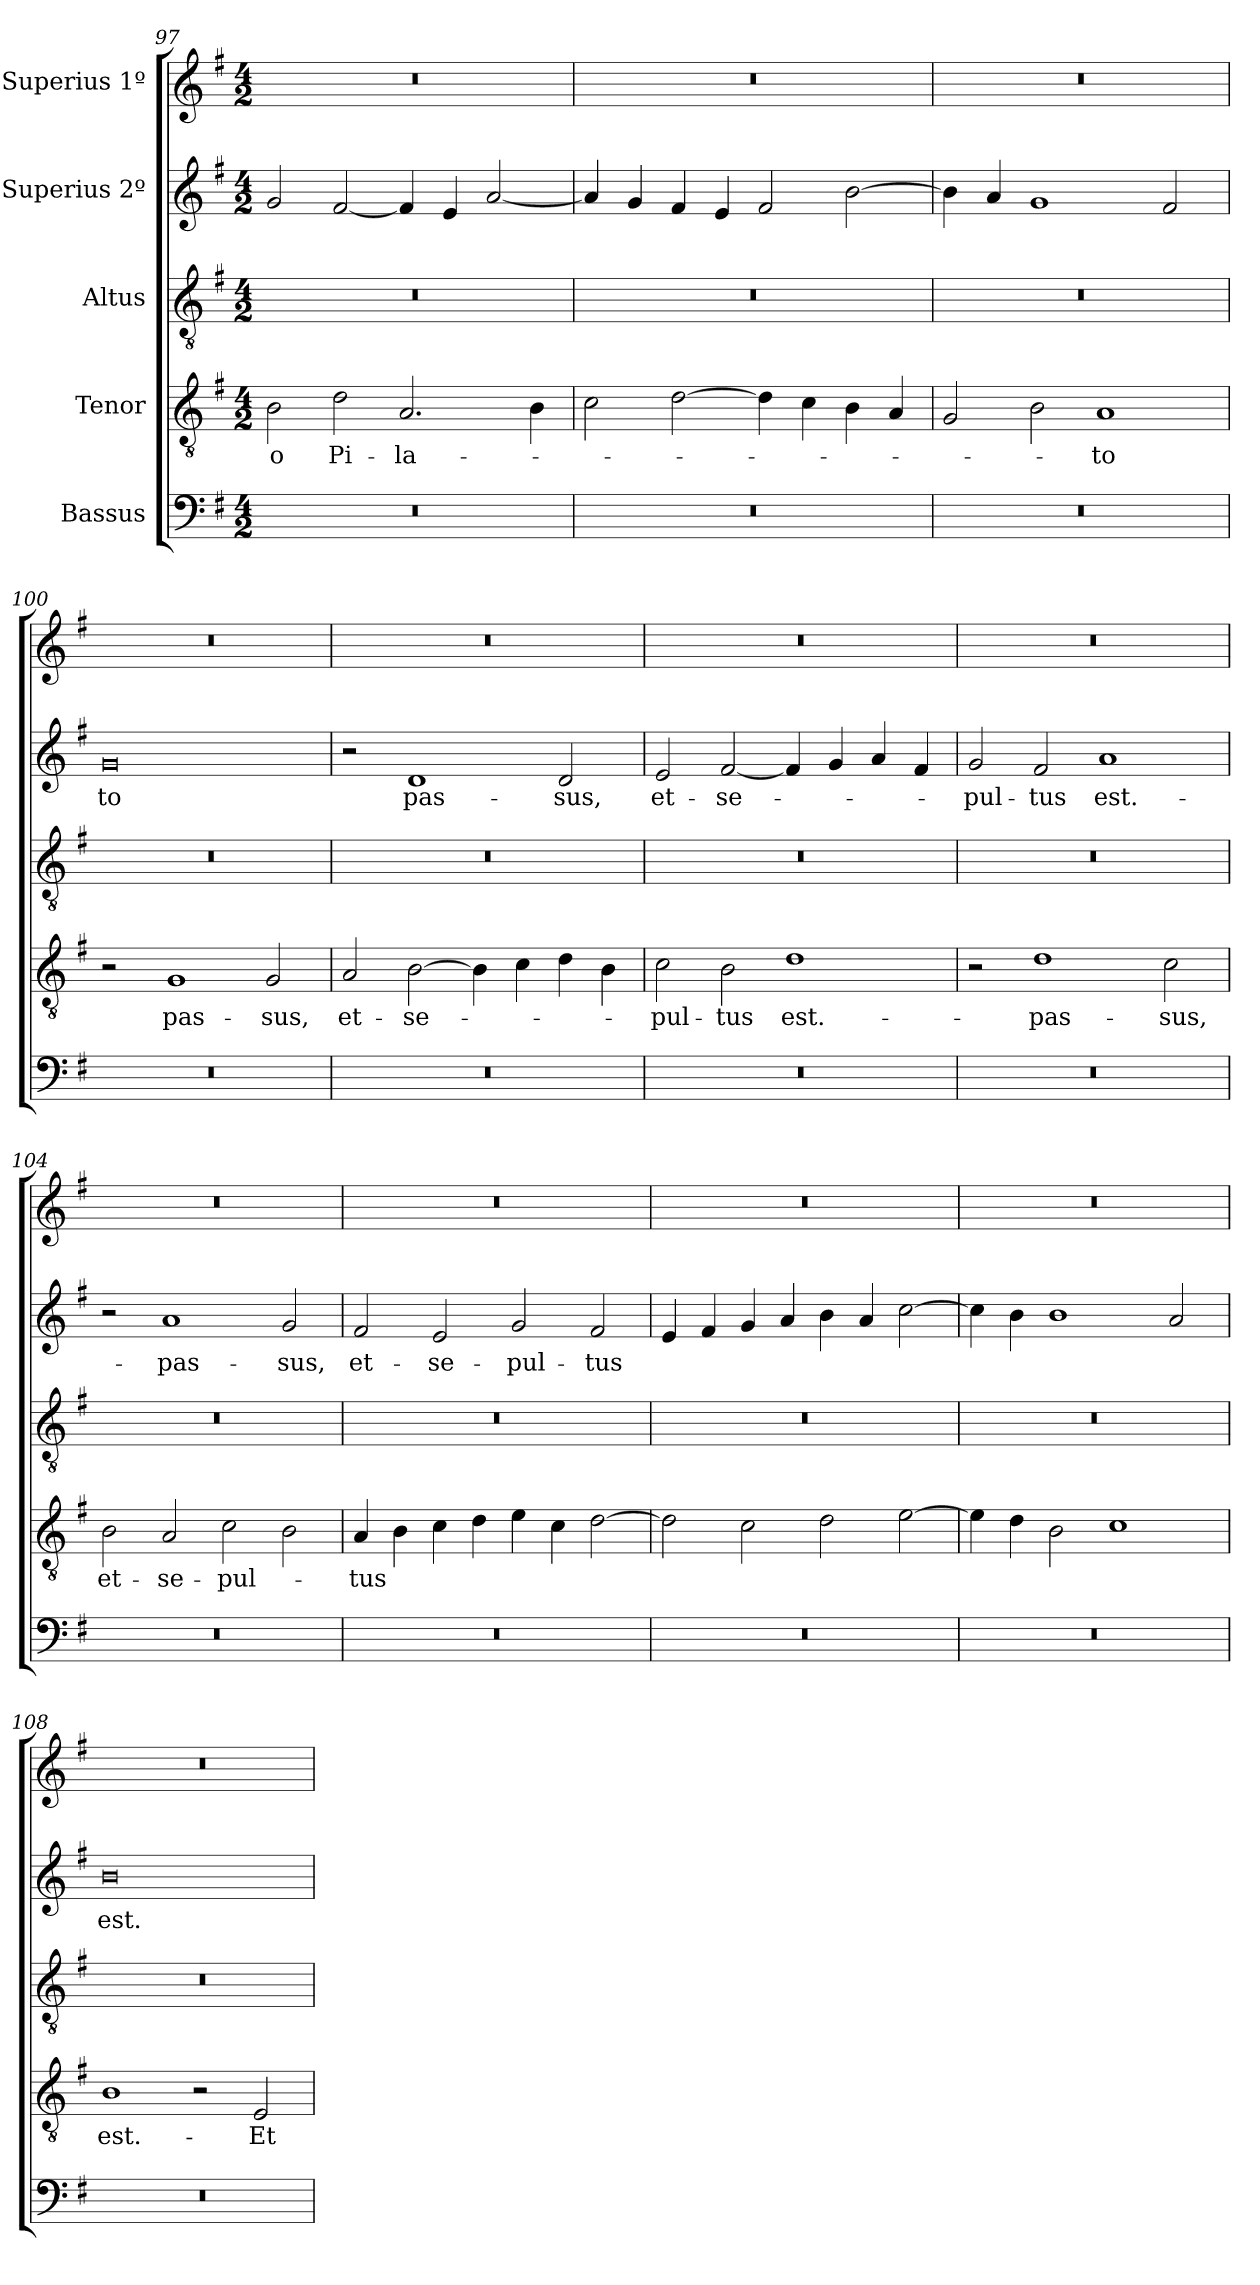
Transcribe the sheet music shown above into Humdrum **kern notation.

**kern	**kern	**text	**kern	**kern	**text	**kern
*part5	*part4	*part4	*part3	*part2	*part2	*part1
*staff5	*staff4	*staff4	*staff3	*staff2	*staff2	*staff1
*I"Bassus	*I"Tenor	*	*I"Altus	*I"Superius 2º	*	*I"Superius 1º
*clefF4	*clefGv2	*	*clefGv2	*clefG2	*	*clefG2
*k[f#]	*k[f#]	*	*k[f#]	*k[f#]	*	*k[f#]
*M4/2	*M4/2	*	*M4/2	*M4/2	*	*M4/2
=97	=97	=97	=97	=97	=97	=97
0r	2B\	-o	0r	2g/	.	0r
.	2d\	Pi-	.	[2f#/	.	.
.	2.A/	-la-	.	4f#/]	.	.
.	.	.	.	4e/	.	.
.	.	.	.	[2a/	.	.
.	4B\	.	.	.	.	.
=98	=98	=98	=98	=98	=98	=98
0r	2c\	.	0r	4a/]	.	0r
.	.	.	.	4g/	.	.
.	[2d\	.	.	4f#/	.	.
.	.	.	.	4e/	.	.
.	4d\]	.	.	2f#/	.	.
.	4c\	.	.	.	.	.
.	4B\	.	.	[2b\	.	.
.	4A/	.	.	.	.	.
=99	=99	=99	=99	=99	=99	=99
0r	2G/	.	0r	4b\]	.	0r
.	.	.	.	4a/	.	.
.	2B\	.	.	1g/	.	.
.	1A/	-to	.	.	.	.
.	.	.	.	2f#/	.	.
=100	=100	=100	=100	=100	=100	=100
0r	2r	.	0r	0g/	-to	0r
.	1G/	pas-	.	.	.	.
.	2G/	-sus,	.	.	.	.
=101	=101	=101	=101	=101	=101	=101
0r	2A/	et-	0r	2r	.	0r
.	[2B\	se-	.	1d/	pas-	.
.	4B\]	.	.	.	.	.
.	4c\	.	.	.	.	.
.	4d\	.	.	2d/	-sus,	.
.	4B\	.	.	.	.	.
=102	=102	=102	=102	=102	=102	=102
0r	2c\	-pul-	0r	2e/	et-	0r
.	2B\	-tus	.	[2f#/	se-	.
.	1d\	est.-	.	4f#/]	.	.
.	.	.	.	4g/	.	.
.	.	.	.	4a/	.	.
.	.	.	.	4f#/	.	.
=103	=103	=103	=103	=103	=103	=103
0r	2r	.	0r	2g/	-pul-	0r
.	1d\	pas-	.	2f#/	-tus	.
.	.	.	.	1a/	est.-	.
.	2c\	-sus,	.	.	.	.
=104	=104	=104	=104	=104	=104	=104
0r	2B\	et-	0r	2r	.	0r
.	2A/	se-	.	1a/	pas-	.
.	2c\	-pul-	.	.	.	.
.	2B\	.	.	2g/	-sus,	.
=105	=105	=105	=105	=105	=105	=105
0r	4A/	-tus	0r	2f#/	et-	0r
.	4B\	.	.	.	.	.
.	4c\	.	.	2e/	se-	.
.	4d\	.	.	.	.	.
.	4e\	.	.	2g/	-pul-	.
.	4c\	.	.	.	.	.
.	[2d\	.	.	2f#/	-tus	.
=106	=106	=106	=106	=106	=106	=106
0r	2d\]	.	0r	4e/	.	0r
.	.	.	.	4f#/	.	.
.	2c\	.	.	4g/	.	.
.	.	.	.	4a/	.	.
.	2d\	.	.	4b\	.	.
.	.	.	.	4a/	.	.
.	[2e\	.	.	[2cc\	.	.
=107	=107	=107	=107	=107	=107	=107
0r	4e\]	.	0r	4cc\]	.	0r
.	4d\	.	.	4b\	.	.
.	2B\	.	.	1b\	.	.
.	1c\	.	.	.	.	.
.	.	.	.	2a/	.	.
=108	=108	=108	=108	=108	=108	=108
0r	1B\	est.-	0r	0b\	est.-	0r
.	2r	.	.	.	.	.
.	2E/	Et-	.	.	.	.
=	=	=	=	=	=	=
*-	*-	*-	*-	*-	*-	*-
